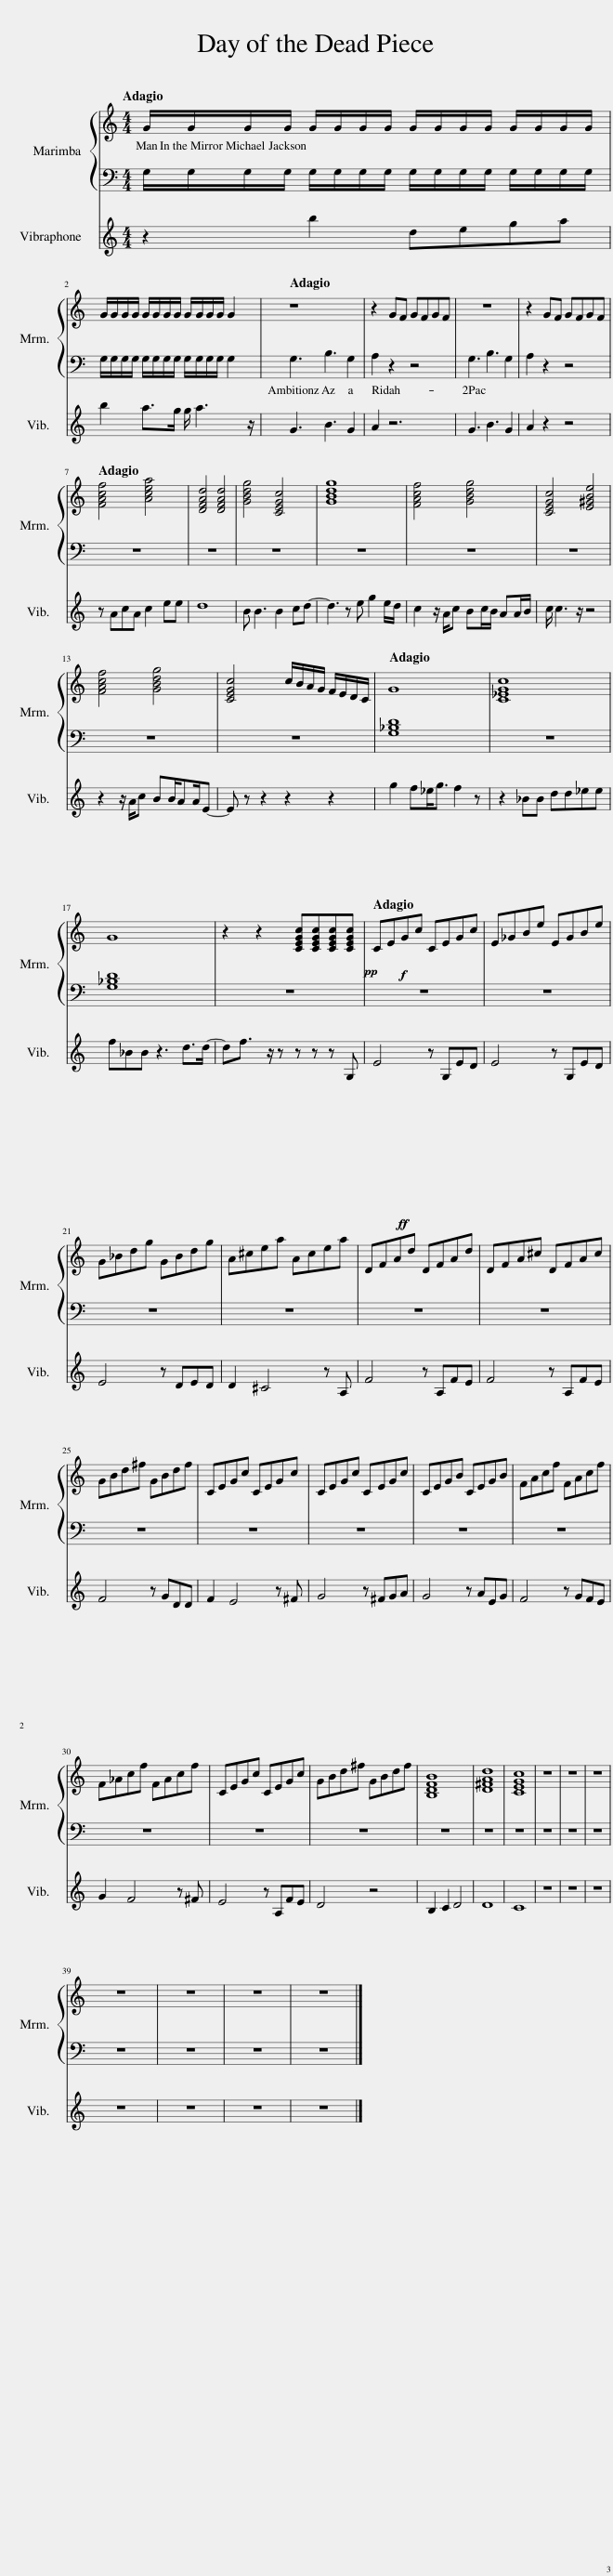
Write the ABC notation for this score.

X:1
%%score { 1 | 2 } 3
L:1/8
Q:1/4=65
M:4/4
I:linebreak $
K:C
V:1 treble
V:2 bass
V:3 treble
V:1
 G/G/G/G/ G/G/G/G/ G/G/G/G/ G/G/G/G/ |$ G/G/G/G/ G/G/G/G/ G/G/G/G/ G2 |[Q:1/4=168] z8 | z2 GF GFGF | z8 | %5
 z2 GF GFGF |$[Q:1/4=81] [FAcf]4 [Acea]4 | [DFAd]4 [DFAd]4 | [GBdg]4 [CEGc]4 | [GBdg]8 | %10
 [FAcf]4 [GBdg]4 | [CEGc]4 [E^GBe]4 |$ [FAcf]4 [GBdg]4 | [CEGc]4 c/B/A/G/ F/E/D/C/ |[Q:1/4=96] G8 | %15
 [C_EGc]8 |$ G8 | z2 z2!pp! [CEGc][CEGc][CEGc][CEGc] |[Q:1/4=76]!f! CEGc CEGc | E_GBe EGBe |$ %20
 G_Bdg GBdg | A^cea Acea | DFAd DFAd | DFA^c DFAc |$ GBd^f GBdf | %25
 CEGc CEGc | CEGc CEGc | CEGB CEGB | FAcf FAcf |$ F_Acf FAcf | %30
 CEGc CEGc | GBd^f GBdf | [B,DFB]8 | [D^FAd]8 | [CEGc]8 | %35
 z8 | z8 | z8 |$ z8 | z8 | %40
 z8 | z8 |] %42
V:2
 G,/G,/G,/G,/ G,/G,/G,/G,/ G,/G,/G,/G,/ G,/G,/G,/G,/ |$ G,/G,/G,/G,/ G,/G,/G,/G,/ G,/G,/G,/G,/ G,2 | G,3 B,3 G,2 | A,2 z2 z4 | G,3 B,3 G,2 | %5
 A,2 z2 z4 |$ z8 | z8 | z8 | z8 | %10
 z8 | z8 |$ z8 | z8 | [G,_B,D]8 | %15
 z8 |$ [G,_B,D]8 | z8 | z8 | z8 |$ %20
 z8 | z8 | z8 | z8 |$ z8 | %25
 z8 | z8 | z8 | z8 |$ z8 | %30
 z8 | z8 | z8 | z8 | z8 | %35
 z8 | z8 | z8 |$ z8 | z8 | %40
 z8 | z8 |] %42
V:3
 z2 b2 dega |$ b2 a>g g/ a3 z/ | G3 B3 G2 | A2 z6 | G3 B3 G2 | %5
 A2 z2 z4 |$ z AcA c2 ee | d8 | B B3 B2 cd- | d3 z e g2 e/d/ | %10
 c2 z/ A/c Bc/B/ AA/B/ | c/ c3 z/ z4 |$ z2 z/ A/c BB/AA/E- | E z z2 z2 z2 | g2 f_e<g f2 z | %15
 z2 _BB dd_ee |$ f_BB z3 d>d- | df3/2 z/ z z z z G, |!ff! E4 z G,ED | E4 z G,ED |$ %20
 E4 z DED | D2 ^C4 z A, | F4 z A,FE | F4 z A,FE |$ F4 z GDD | %25
 F2 E4 z ^F | G4 z ^FGA | G4 z AEG | F4 z GFE |$ G2 F4 z ^F | %30
 E4 z A,FE | D4 z4 | B,2 C2 D4 | D8 | C8 | %35
 z8 | z8 | z8 |$ z8 | z8 | %40
 z8 | z8 |] %42
